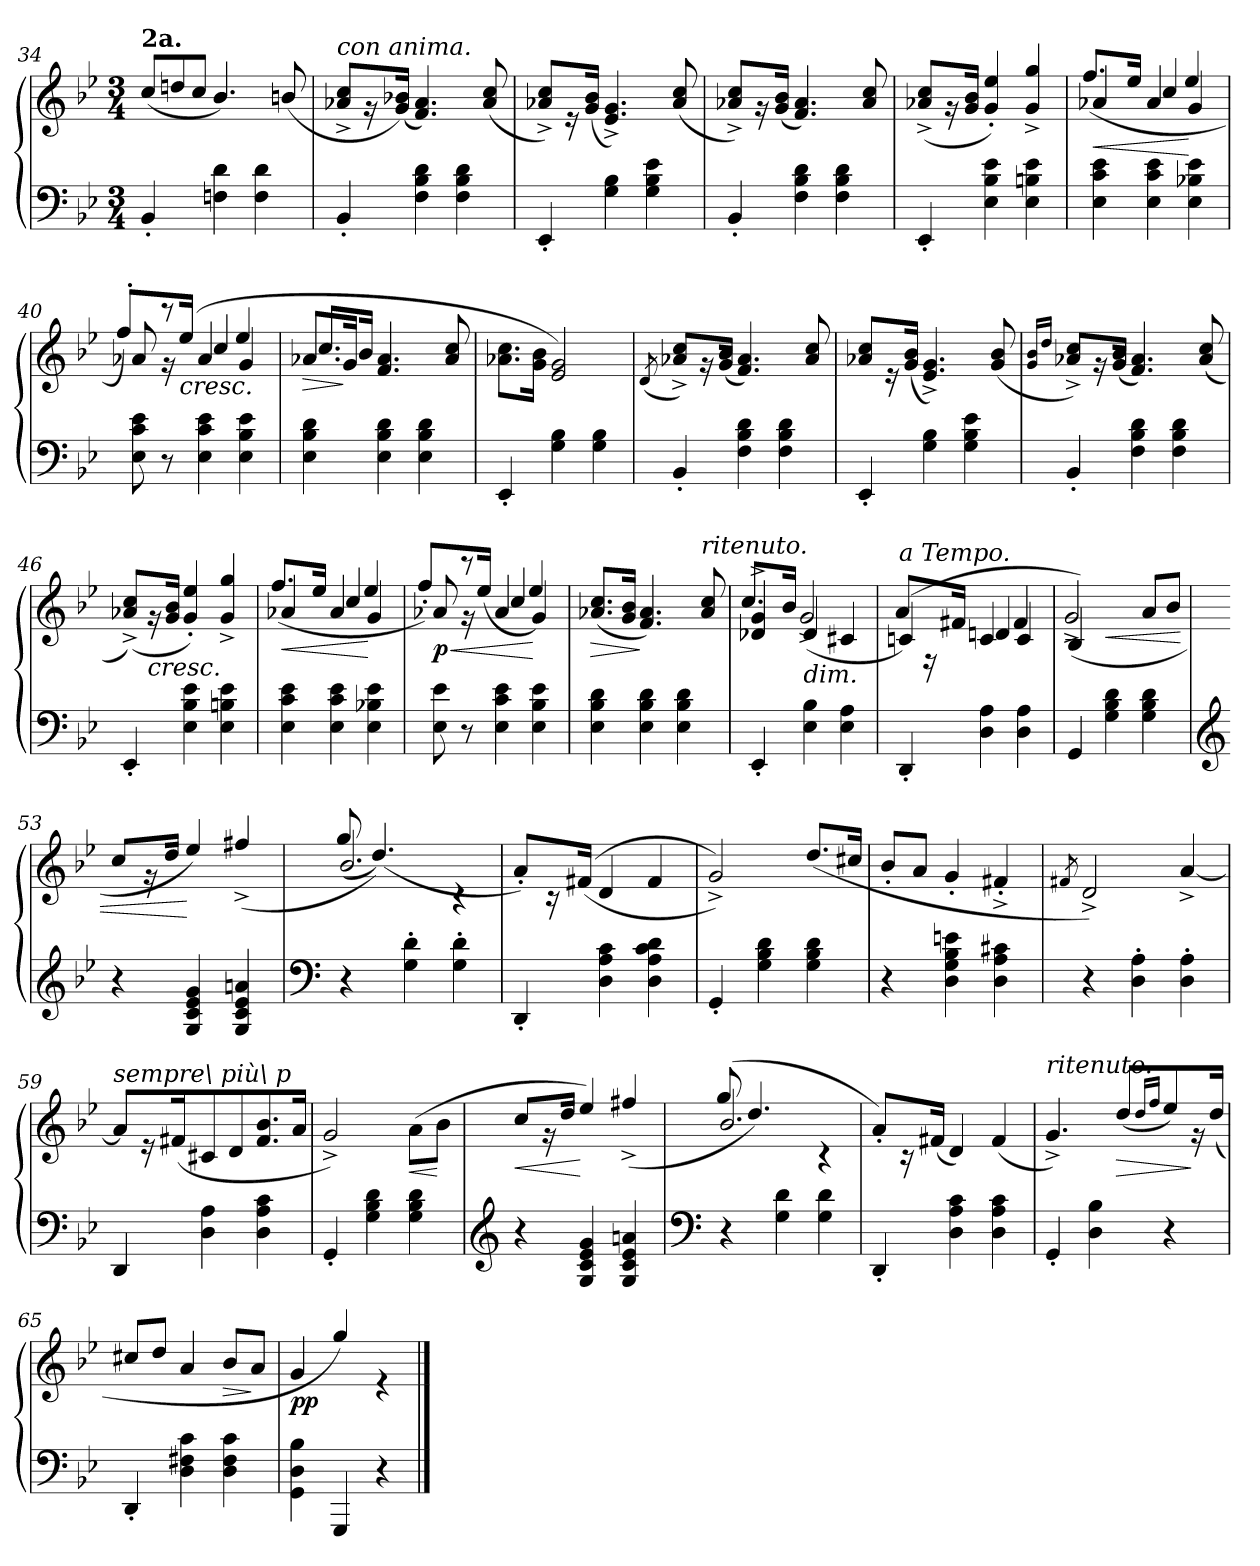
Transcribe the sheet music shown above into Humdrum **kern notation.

**kern	**kern	**dynam
*part1	*part1	*part1
*staff2	*staff1	*staff1/2
*clefF4	*clefG2	*
*k[b-e-]	*k[b-e-]	*
*g:	*g:	*
*M3/4	*M3/4	*
=34	=34	=34
*	*^	*
*	*	*Xtuplet	*
!	!LO:TX:a:B:t=2a.	!	!
4BB-'/	2.ryy	(>12cc/L	.
.	.	12ddn/	.
.	.	12cc/J	.
4Fn\ 4d\	.	4.b-/)	.
4F\ 4d\	.	.	.
.	.	(>8bn/	.
=35	=35	=35	=35
!	!LO:TX:a:i:t=con anima.	!	!
4BB-'/	2.ryy	8a-X/^ 8cc/^L	.
.	.	16r	.
.	.	(>16g/ 16b-X/Jk)	.
4F\ 4B-\ 4d\	.	4.f/ 4.a-/)	.
4F\ 4B-\ 4d\	.	.	.
.	.	(>8a-/ 8cc/	.
=36	=36	=36	=36
4EE-'/	2.ryy	8a-X/^ 8cc/^L)	.
.	.	16r	.
.	.	(<16g/ 16b-/Jk	.
4G\ 4B-\	.	4.e-/^ 4.g/^)	.
4G\ 4B-\ 4e-\	.	.	.
.	.	(>8a-/ 8cc/	.
!!LO:PB:g=z	!!
=37	=37	=37	=37
4BB-'/	2.ryy	8a-X/^ 8cc/^L)	.
.	.	16r	.
.	.	(>16g/ 16b-/Jk	.
4F\ 4B-\ 4d\	.	4.f/ 4.a-/)	.
4F\ 4B-\ 4d\	.	.	.
.	.	8a-/ 8cc/	.
=38	=38	=38	=38
4EE-'/	2.ryy	(>8a-X/^ 8cc/^L	.
.	.	16r	.
.	.	16g/ 16b-/Jk	.
4E-\ 4B-\ 4e-\	.	4g/' 4ee-/')	.
4E-\ 4Bn\ 4e-\	.	4g/^ 4gg/^	.
=39	=39	=39	=39
!	!	!	!LO:HP:b
4E-\ 4c\ 4e-\	4a-X/	(>8.ff/L	<
.	.	16ee-/Jk	.
4E-\ 4c\ 4e-\	4a-/	4cc/	.
4E-\ 4B-X\ 4e-\	4g/	4ee-/	[
=40	=40	=40	=40
*	*	*^	*
8E-\ 8c\ 8e-\	8a-X/	8ryy	8ff'/L)	.
8r	8r	16ryy	16r	.
!	!	!	!	!LO:HP:b
.	.	16ryy	(>16ee-/Jk	<
4E-\ 4c\ 4e-\	4a-/	4ryy	4cc/	.
4E-\ 4B-\ 4e-\	4g/	4ryy	4ee-/	.
=41	=41	=41	=41	=41
!	!	!	!	!LO:HP:b
*	*	*v	*v	*
4E-\ 4B-\ 4d\	8.a-X/L	8.cc/L	>
.	16g/Jk	16b-/Jk	]
4E-\ 4B-\ 4d\	2ryy	4.f/ 4.a-/	.
4E-\ 4B-\ 4d\	.	.	.
.	.	8a-/ 8cc/	.
=42	=42	=42	=42
4EE-'/	2.ryy	8.a-X\ 8.cc\L	.
.	.	16g\ 16b-\Jk	.
4G\ 4B-\	.	2e-/ 2g/)	.
4G\ 4B-\	.	.	.
=43	=43	=43	=43
.	.	(<8qd/	.
4BB-'/	2.ryy	8a-X/^ 8cc/^L)	.
.	.	16r	.
.	.	(<16g/ 16b-/Jk	.
4F\ 4B-\ 4d\	.	4.f/ 4.a-/)	.
4F\ 4B-\ 4d\	.	.	.
.	.	8a-/ 8cc/	.
!!LO:LB:g=z	!!
=44	=44	=44	=44
4EE-'/	2.ryy	8a-X/ 8cc/L	.
.	.	16r	.
.	.	(<16g/ 16b-/Jk	.
4G\ 4B-\	.	4.e-/^ 4.g/^)	.
4G\ 4B-\ 4e-\	.	.	.
.	.	(<8g/ 8b-/	.
=45	=45	=45	=45
.	.	16qg/ 16qb-/LL	.
.	.	16qdd/JJ	.
4BB-'/	2.ryy	8a-X/^ 8cc/^L)	.
.	.	16r	.
.	.	(>16g/ 16b-/Jk	.
4F\ 4B-\ 4d\	.	4.f/ 4.a-/)	.
4F\ 4B-\ 4d\	.	.	.
.	.	(>8a-/ 8cc/	.
=46	=46	=46	=46
4EE-'/	2.ryy	(>8a-X/^ 8cc/^L)	.
!	!	!LO:TX:b:i:t=cresc.	!
.	.	16r	.
.	.	16g/ 16b-/Jk	.
4E-\ 4B-\ 4e-\	.	4g/' 4ee-/')	.
4E-\ 4Bn\ 4e-\	.	4g/^ 4gg/^	.
=47	=47	=47	=47
!	!	!	!LO:HP:b
4E-\ 4c\ 4e-\	4a-X/	(>8.ff/L	<
.	.	16ee-/Jk	.
4E-\ 4c\ 4e-\	4a-/	4cc/	.
4E-\ 4B-X\ 4e-\	4g/	4ee-/	[
=48	=48	=48	=48
!	!	!	!LO:HP:b
!	!	!	!LO:DY:n=1:b
8E-\ 8e-\	8a-X/	8ff'/L)	< p
8r	8r	16r	.
.	.	(>16ee-/Jk	.
4E-\ 4c\ 4e-\	4a-/	4cc/	.
4E-\ 4B-\ 4e-\	4g/	4ee-/)	[
=49	=49	=49	=49
!	!	!	!LO:HP:b
4E-\ 4B-\ 4d\	2.ryy	(>8.a-X/ 8.cc/L	>
.	.	16g/ 16b-/Jk	.
4E-\ 4B-\ 4d\	.	4.f/ 4.a-/)	]
4E-\ 4B-\ 4d\	.	.	.
!	!	!LO:TX:a:i:t=ritenuto.	!
.	.	8a-/ 8cc/	.
!!LO:LB:g=z	!!
=50	=50	=50	=50
4EE-'/	4d-X/^ 4g/^	8.cc/L	.
.	.	16b-/Jk	.
!	!LO:TX:b:i:t=dim.	!	!
4E-\ 4B-\	4d-/	(>2g^/	.
4E-\ 4A\	4c#X/	.	.
=51	=51	=51	=51
!	!LO:TX:a:i:t=a Tempo.	!	!
4DD'/	(<4cn/	8a/L)	.
.	.	16r	.
.	.	16f#X/Jk	.
4D\ 4A\	4c/	4dn/	.
4D\ 4A\	4c/	4f#/	.
=52	=52	=52	=52
4GG/	4B-/)	(>2g^/	.
!	!	!	!LO:HP:b
4G\ 4B-\ 4d\	2ryy	.	<
4G\ 4B-\ 4d\	.	8a/L	.
.	.	8b-/J	.
=53	=53	=53	=53
*clefG2	*	*	*
4r	2.ryy	8cc/L	.
.	.	16r	.
.	.	16dd/Jk	.
4G/ 4c/ 4e-/ 4g/	.	4ee-/)	[
4G/ 4c/ 4e-/ 4an/	.	(>4ff#X^/	.
=54	=54	=54	=54
*clefF4	*	*	*
4r	2.b-/	(<8gg/	.
.	.	(<4.dd/))	.
4G\' 4d\'	.	.	.
4G\' 4d\'	.	4r	.
=55	=55	=55	=55
4DD'/	2.ryy	8a'/L)	.
.	.	16r	.
.	.	(>(<16f#X/Jk	.
4D\ 4A\ 4c\	.	4d/	.
4D\ 4A\ 4c\ 4d\	.	4f#/	.
=56	=56	=56	=56
4GG'/	2.ryy	2g^/))	.
4G\ 4B-\ 4d\	.	.	.
4G\ 4B-\ 4d\	.	(>8.dd/L	.
.	.	16cc#X/Jk	.
!!LO:LB:g=z	!!
=57	=57	=57	=57
4r	2.ryy	8b-'/L	.
.	.	8a/J	.
4D\ 4G\ 4B-\ 4en\	.	4g'/	[
4D\ 4A\ 4c#X\	.	4f#X'^/	.
=58	=58	=58	=58
.	.	8qf#X/	.
4r	2.ryy	2d^/)	.
4D\' 4A\'	.	.	.
4D\' 4A\'	.	[4a^/	.
=59	=59	=59	=59
!	!LO:TX:a:i:t=sempre\ più\ p	!	!
4DD/	2.ryy	8a/L]	.
.	.	16r	.
.	.	(>16f#X/K	.
4D\ 4A\	.	8c#X/	.
.	.	8d/	.
4D\ 4A\ 4c\	.	8.f#/ 8.b-/	.
.	.	16a/Jk	.
=60	=60	=60	=60
4GG'/	2.ryy	2g^/)	.
4G\ 4B-\ 4d\	.	.	.
!	!	!	!LO:HP:b
4G\ 4B-\ 4d\	.	(>8a\L	<
.	.	8b-\J	[
=61	=61	=61	=61
*clefG2	*	*	*
!	!	!	!LO:HP:b
4r	2.ryy	8cc/L	<
.	.	16r	.
.	.	16dd/Jk	.
4G/ 4c/ 4e-/ 4g/	.	4ee-/)	[
4G/ 4c/ 4e-/ 4an/	.	(>4ff#X^/	.
=62	=62	=62	=62
*clefF4	*	*	*
4r	(<2.b-/	8gg/	.
.	.	4.dd/)	.
4G\ 4d\	.	.	.
4G\ 4d\	.	4r	.
=63	=63	=63	=63
4DD'/	2.ryy	8a'/L)	.
.	.	16r	.
.	.	(<16f#X/Jk	.
4D\ 4A\ 4c\	.	4d/)	.
4D\ 4A\ 4c\	.	(>4f#/	.
!!LO:LB:g=z	!!
=64	=64	=64	=64
!	!LO:TX:a:i:t=ritenuto.	!	!
4GG'/	2.ryy	4.g^/)	.
4D\ 4B-\	.	.	.
!	!	!	!LO:HP:b
.	.	(>8dd/L	>
.	.	16qdd/LL	.
.	.	16qff/JJ	.
4r	.	8ee-/)	.
.	.	16r	]
.	.	(>16dd/Jk	.
=65	=65	=65	=65
4DD'/	2.ryy	8cc#X/L	.
.	.	8dd/J	.
4D\ 4F#X\ 4c\	.	4a/	.
!	!	!	!LO:HP:b
4D\ 4F#\ 4c\	.	8b-/L	>
.	.	8a/J	]
=66	=66	=66	=66
!	!	!	!LO:DY:b
4GG\ 4D\ 4B-\	2.ryy	4g/	pp
4GGG/	.	4gg/)	.
4r	.	4r	.
*	*v	*v	*
==	==	==
*-	*-	*-
